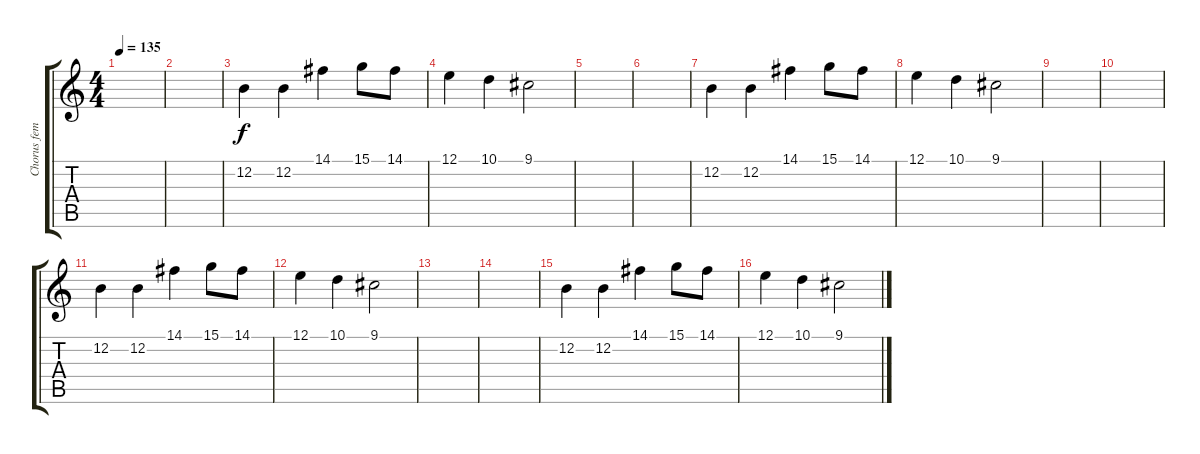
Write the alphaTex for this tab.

\track ("Chorus female Voice" "Chorus fem") {instrument stringensemble1}
\staff {score tabs}
\tuning (E4 B3 G3 D3 A2 E2) {hide}
\ts (4 4)
\tempo 135
\clef g2
\ks c
|
|
12.2.4 12.2.4 14.1.4 15.1.8 14.1.8 |
12.1.4 10.1.4 9.1.2 |
|
|
12.2.4 12.2.4 14.1.4 15.1.8 14.1.8 |
12.1.4 10.1.4 9.1.2 |
|
|
12.2.4 12.2.4 14.1.4 15.1.8 14.1.8 |
12.1.4 10.1.4 9.1.2 |
|
|
12.2.4 12.2.4 14.1.4 15.1.8 14.1.8 |
12.1.4 10.1.4 9.1.2
